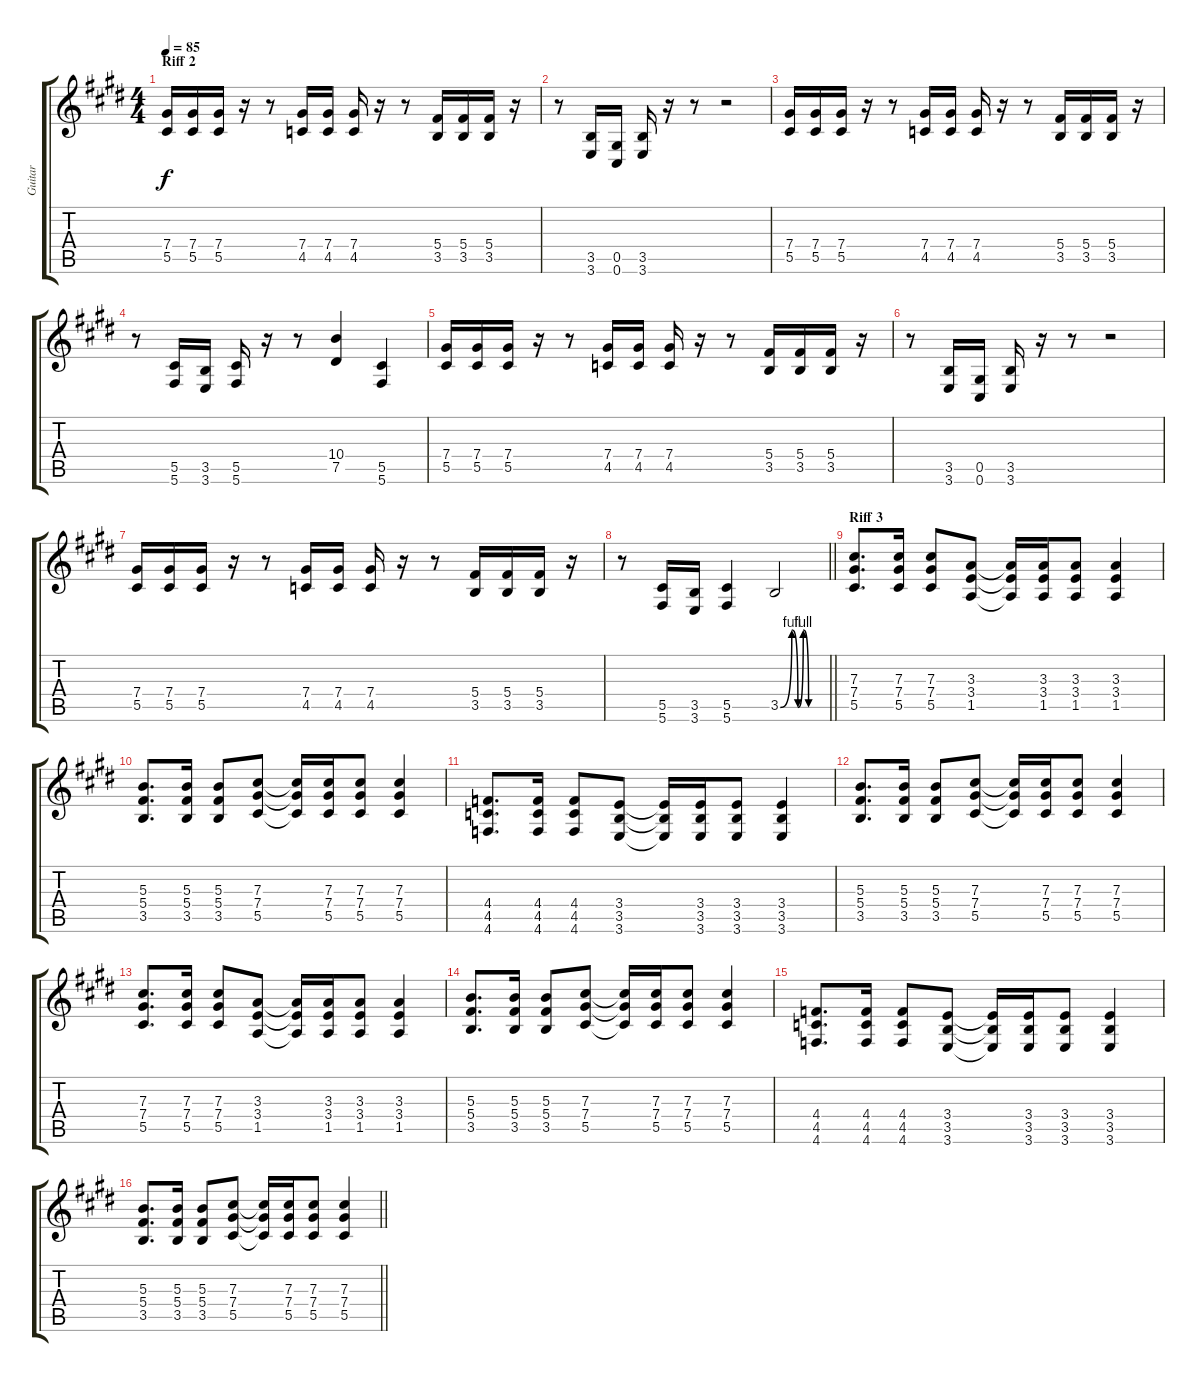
\track ("Guitar" "Guitar") {instrument distortionguitar}
\staff {score tabs}
\tuning (Eb4 Bb3 Gb3 Db3 Ab2 Db2) {hide}
\ts (4 4)
\section ("" "Riff 2")
\tempo 85
\clef g2
\ks e
(7.4 5.5).16{dy f} (7.4 5.5).16 (7.4 5.5).16 r.16 r.8 (7.4 4.5).16 (7.4 4.5).16 (7.4 4.5).16 r.16 r.8 (5.4 3.5).16 (5.4 3.5).16 (5.4 3.5).16 r.16 |
r.8 (3.5 3.6).16 (0.5 0.6).16 (3.5 3.6).16 r.16 r.8 r.2 |
(7.4 5.5).16 (7.4 5.5).16 (7.4 5.5).16 r.16 r.8 (7.4 4.5).16 (7.4 4.5).16 (7.4 4.5).16 r.16 r.8 (5.4 3.5).16 (5.4 3.5).16 (5.4 3.5).16 r.16 |
r.8 (5.5 5.6).16 (3.5 3.6).16 (5.5 5.6).16 r.16 r.8 (10.4 7.5).4 (5.5 5.6).4 |
(7.4 5.5).16 (7.4 5.5).16 (7.4 5.5).16 r.16 r.8 (7.4 4.5).16 (7.4 4.5).16 (7.4 4.5).16 r.16 r.8 (5.4 3.5).16 (5.4 3.5).16 (5.4 3.5).16 r.16 |
r.8 (3.5 3.6).16 (0.5 0.6).16 (3.5 3.6).16 r.16 r.8 r.2 |
(7.4 5.5).16 (7.4 5.5).16 (7.4 5.5).16 r.16 r.8 (7.4 4.5).16 (7.4 4.5).16 (7.4 4.5).16 r.16 r.8 (5.4 3.5).16 (5.4 3.5).16 (5.4 3.5).16 r.16 |
\barLineRight lightlight
r.8 (5.5 5.6).16 (3.5 3.6).16 (5.5 5.6).4 3.5{be (custom 0 0 15 4 23 0 30 4 37 0 45 0 60 0)}.2 |
\section ("" "Riff 3")
(7.3 7.4 5.5).8{d} (7.3 7.4 5.5).16 (7.3 7.4 5.5).8 (3.3 3.4 1.5).8 (3.3{t} 3.4{t} 1.5{t}).16 (3.3 3.4 1.5).16 (3.3 3.4 1.5).8 (3.3 3.4 1.5).4 |
(5.3 5.4 3.5).8{d} (5.3 5.4 3.5).16 (5.3 5.4 3.5).8 (7.3 7.4 5.5).8 (7.3{t} 7.4{t} 5.5{t}).16 (7.3 7.4 5.5).16 (7.3 7.4 5.5).8 (7.3 7.4 5.5).4 |
(4.4 4.5 4.6).8{d} (4.4 4.5 4.6).16 (4.4 4.5 4.6).8 (3.4 3.5 3.6).8 (3.4{t} 3.5{t} 3.6{t}).16 (3.4 3.5 3.6).16 (3.4 3.5 3.6).8 (3.4 3.5 3.6).4 |
(5.3 5.4 3.5).8{d} (5.3 5.4 3.5).16 (5.3 5.4 3.5).8 (7.3 7.4 5.5).8 (7.3{t} 7.4{t} 5.5{t}).16 (7.3 7.4 5.5).16 (7.3 7.4 5.5).8 (7.3 7.4 5.5).4 |
(7.3 7.4 5.5).8{d} (7.3 7.4 5.5).16 (7.3 7.4 5.5).8 (3.3 3.4 1.5).8 (3.3{t} 3.4{t} 1.5{t}).16 (3.3 3.4 1.5).16 (3.3 3.4 1.5).8 (3.3 3.4 1.5).4 |
(5.3 5.4 3.5).8{d} (5.3 5.4 3.5).16 (5.3 5.4 3.5).8 (7.3 7.4 5.5).8 (7.3{t} 7.4{t} 5.5{t}).16 (7.3 7.4 5.5).16 (7.3 7.4 5.5).8 (7.3 7.4 5.5).4 |
(4.4 4.5 4.6).8{d} (4.4 4.5 4.6).16 (4.4 4.5 4.6).8 (3.4 3.5 3.6).8 (3.4{t} 3.5{t} 3.6{t}).16 (3.4 3.5 3.6).16 (3.4 3.5 3.6).8 (3.4 3.5 3.6).4 |
\barLineRight lightlight
(5.3 5.4 3.5).8{d} (5.3 5.4 3.5).16 (5.3 5.4 3.5).8 (7.3 7.4 5.5).8 (7.3{t} 7.4{t} 5.5{t}).16 (7.3 7.4 5.5).16 (7.3 7.4 5.5).8 (7.3 7.4 5.5).4
